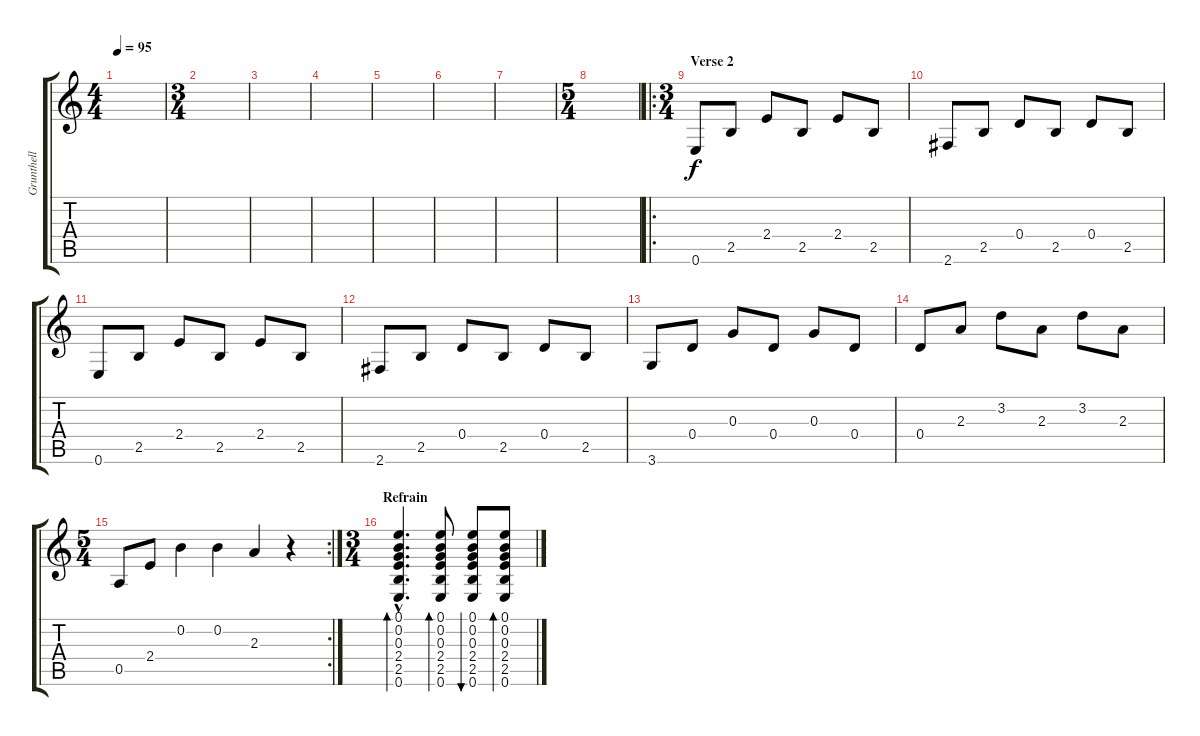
\track ("Grunthell" "Grunthell") {instrument acousticguitarnylon}
\staff {score tabs}
\tuning (E4 B3 G3 D3 A2 E2) {hide}
\ts (4 4)
\tempo 95
\clef g2
\ks c
|
\ts (3 4)
|
|
|
|
|
|
\ts (5 4)
|
\ro
\ts (3 4)
\section ("" "Verse 2")
0.6.8 2.5.8 2.4.8 2.5.8 2.4.8 2.5.8 |
2.6.8 2.5.8 0.4.8 2.5.8 0.4.8 2.5.8 |
0.6.8 2.5.8 2.4.8 2.5.8 2.4.8 2.5.8 |
2.6.8 2.5.8 0.4.8 2.5.8 0.4.8 2.5.8 |
3.6.8 0.4.8 0.3.8 0.4.8 0.3.8 0.4.8 |
0.4.8 2.3.8 3.2.8 2.3.8 3.2.8 2.3.8 |
\rc 2
\ts (5 4)
0.5.8 2.4.8 0.2.4 0.2.4 2.3.4 r.4 |
\ts (3 4)
\section ("" "Refrain")
(0.1{hac} 0.2{hac} 0.3{hac} 2.4{hac} 2.5{hac} 0.6{hac}).4{d bd 60} (0.1 0.2 0.3 2.4 2.5 0.6).8{bd 60} (0.1 0.2 0.3 2.4 2.5 0.6).8{bu 60} (0.1 0.2 0.3 2.4 2.5 0.6).8{bd 60}
